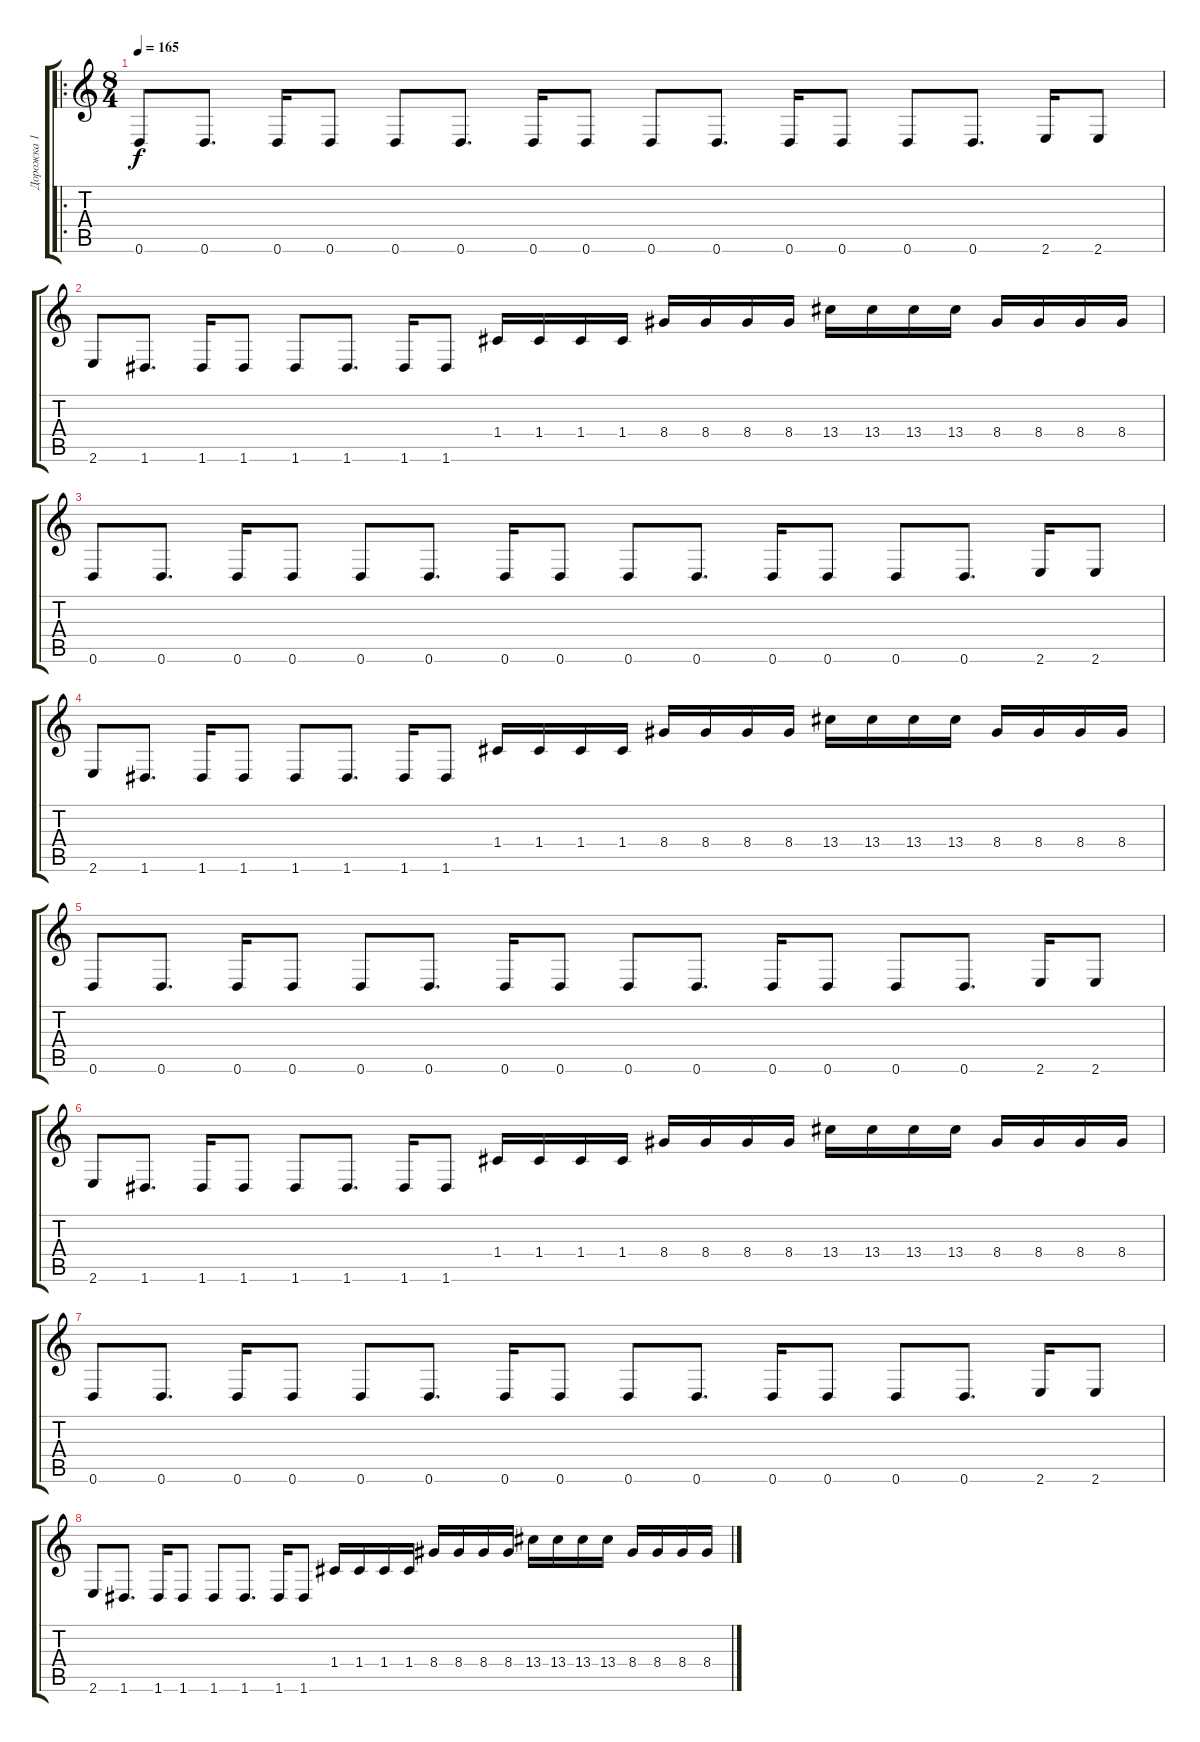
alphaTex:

\track ("Дорожка 1" "Дорожка 1") {instrument distortionguitar}
\staff {score tabs}
\tuning (D4 A3 F3 C3 G2 D2) {hide}
\ro
\ts (8 4)
\tempo 165
\clef g2
\ks c
0.6.8{dy f} 0.6.8{d} 0.6.16 0.6.8 0.6.8 0.6.8{d} 0.6.16 0.6.8 0.6.8 0.6.8{d} 0.6.16 0.6.8 0.6.8 0.6.8{d} 2.6.16 2.6.8 |
2.6.8 1.6.8{d} 1.6.16 1.6.8 1.6.8 1.6.8{d} 1.6.16 1.6.8 1.4.16 1.4.16 1.4.16 1.4.16 8.4.16 8.4.16 8.4.16 8.4.16 13.4.16 13.4.16 13.4.16 13.4.16 8.4.16 8.4.16 8.4.16 8.4.16 |
0.6.8 0.6.8{d} 0.6.16 0.6.8 0.6.8 0.6.8{d} 0.6.16 0.6.8 0.6.8 0.6.8{d} 0.6.16 0.6.8 0.6.8 0.6.8{d} 2.6.16 2.6.8 |
2.6.8 1.6.8{d} 1.6.16 1.6.8 1.6.8 1.6.8{d} 1.6.16 1.6.8 1.4.16 1.4.16 1.4.16 1.4.16 8.4.16 8.4.16 8.4.16 8.4.16 13.4.16 13.4.16 13.4.16 13.4.16 8.4.16 8.4.16 8.4.16 8.4.16 |
0.6.8 0.6.8{d} 0.6.16 0.6.8 0.6.8 0.6.8{d} 0.6.16 0.6.8 0.6.8 0.6.8{d} 0.6.16 0.6.8 0.6.8 0.6.8{d} 2.6.16 2.6.8 |
2.6.8 1.6.8{d} 1.6.16 1.6.8 1.6.8 1.6.8{d} 1.6.16 1.6.8 1.4.16 1.4.16 1.4.16 1.4.16 8.4.16 8.4.16 8.4.16 8.4.16 13.4.16 13.4.16 13.4.16 13.4.16 8.4.16 8.4.16 8.4.16 8.4.16 |
0.6.8 0.6.8{d} 0.6.16 0.6.8 0.6.8 0.6.8{d} 0.6.16 0.6.8 0.6.8 0.6.8{d} 0.6.16 0.6.8 0.6.8 0.6.8{d} 2.6.16 2.6.8 |
2.6.8 1.6.8{d} 1.6.16 1.6.8 1.6.8 1.6.8{d} 1.6.16 1.6.8 1.4.16 1.4.16 1.4.16 1.4.16 8.4.16 8.4.16 8.4.16 8.4.16 13.4.16 13.4.16 13.4.16 13.4.16 8.4.16 8.4.16 8.4.16 8.4.16
